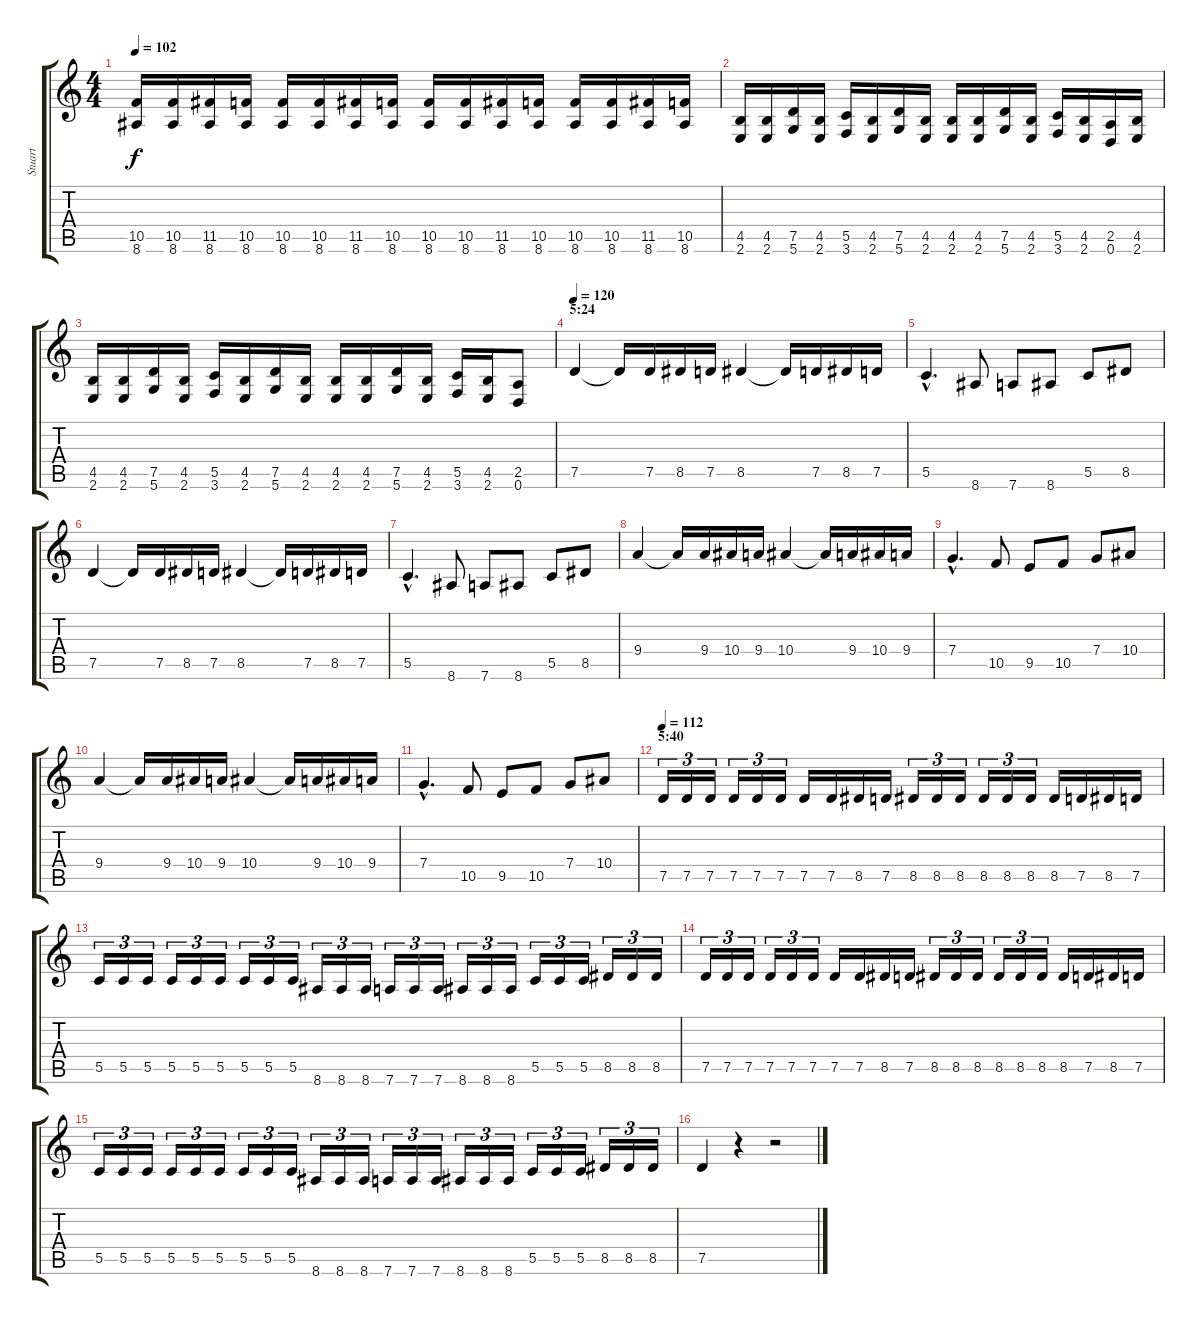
\track ("Stuart" "Stuart") {instrument distortionguitar}
\staff {score tabs}
\tuning (D4 A3 F3 C3 G2 D2) {hide}
\ts (4 4)
\tempo 102
\clef g2
\ks c
(10.5 8.6).16{dy f} (10.5 8.6).16 (11.5 8.6).16 (10.5 8.6).16 (10.5 8.6).16 (10.5 8.6).16 (11.5 8.6).16 (10.5 8.6).16 (10.5 8.6).16 (10.5 8.6).16 (11.5 8.6).16 (10.5 8.6).16 (10.5 8.6).16 (10.5 8.6).16 (11.5 8.6).16 (10.5 8.6).16 |
(4.5 2.6).16 (4.5 2.6).16 (7.5 5.6).16 (4.5 2.6).16 (5.5 3.6).16 (4.5 2.6).16 (7.5 5.6).16 (4.5 2.6).16 (4.5 2.6).16 (4.5 2.6).16 (7.5 5.6).16 (4.5 2.6).16 (5.5 3.6).16 (4.5 2.6).16 (2.5 0.6).16 (4.5 2.6).16 |
(4.5 2.6).16 (4.5 2.6).16 (7.5 5.6).16 (4.5 2.6).16 (5.5 3.6).16 (4.5 2.6).16 (7.5 5.6).16 (4.5 2.6).16 (4.5 2.6).16 (4.5 2.6).16 (7.5 5.6).16 (4.5 2.6).16 (5.5 3.6).16 (4.5 2.6).16 (2.5 0.6).8 |
\section ("" "5:24")
\tempo 120
7.5.4 7.5{t}.16 7.5.16 8.5.16 7.5.16 8.5.4 8.5{t}.16 7.5.16 8.5.16 7.5.16 |
5.5{hac}.4{d} 8.6.8 7.6.8 8.6.8 5.5.8 8.5.8 |
7.5.4 7.5{t}.16 7.5.16 8.5.16 7.5.16 8.5.4 8.5{t}.16 7.5.16 8.5.16 7.5.16 |
5.5{hac}.4{d} 8.6.8 7.6.8 8.6.8 5.5.8 8.5.8 |
9.4.4 9.4{t}.16 9.4.16 10.4.16 9.4.16 10.4.4 10.4{t}.16 9.4.16 10.4.16 9.4.16 |
7.4{hac}.4{d} 10.5.8 9.5.8 10.5.8 7.4.8 10.4.8 |
9.4.4 9.4{t}.16 9.4.16 10.4.16 9.4.16 10.4.4 10.4{t}.16 9.4.16 10.4.16 9.4.16 |
7.4{hac}.4{d} 10.5.8 9.5.8 10.5.8 7.4.8 10.4.8 |
\section ("" "5:40")
\tempo 112
7.5.16{tu (3 2)} 7.5.16{tu (3 2)} 7.5.16{tu (3 2)} 7.5.16{tu (3 2)} 7.5.16{tu (3 2)} 7.5.16{tu (3 2)} 7.5.16 7.5.16 8.5.16 7.5.16 8.5.16{tu (3 2)} 8.5.16{tu (3 2)} 8.5.16{tu (3 2)} 8.5.16{tu (3 2)} 8.5.16{tu (3 2)} 8.5.16{tu (3 2)} 8.5.16 7.5.16 8.5.16 7.5.16 |
5.5.16{tu (3 2)} 5.5.16{tu (3 2)} 5.5.16{tu (3 2)} 5.5.16{tu (3 2)} 5.5.16{tu (3 2)} 5.5.16{tu (3 2)} 5.5.16{tu (3 2)} 5.5.16{tu (3 2)} 5.5.16{tu (3 2)} 8.6.16{tu (3 2)} 8.6.16{tu (3 2)} 8.6.16{tu (3 2)} 7.6.16{tu (3 2)} 7.6.16{tu (3 2)} 7.6.16{tu (3 2)} 8.6.16{tu (3 2)} 8.6.16{tu (3 2)} 8.6.16{tu (3 2)} 5.5.16{tu (3 2)} 5.5.16{tu (3 2)} 5.5.16{tu (3 2)} 8.5.16{tu (3 2)} 8.5.16{tu (3 2)} 8.5.16{tu (3 2)} |
7.5.16{tu (3 2)} 7.5.16{tu (3 2)} 7.5.16{tu (3 2)} 7.5.16{tu (3 2)} 7.5.16{tu (3 2)} 7.5.16{tu (3 2)} 7.5.16 7.5.16 8.5.16 7.5.16 8.5.16{tu (3 2)} 8.5.16{tu (3 2)} 8.5.16{tu (3 2)} 8.5.16{tu (3 2)} 8.5.16{tu (3 2)} 8.5.16{tu (3 2)} 8.5.16 7.5.16 8.5.16 7.5.16 |
5.5.16{tu (3 2)} 5.5.16{tu (3 2)} 5.5.16{tu (3 2)} 5.5.16{tu (3 2)} 5.5.16{tu (3 2)} 5.5.16{tu (3 2)} 5.5.16{tu (3 2)} 5.5.16{tu (3 2)} 5.5.16{tu (3 2)} 8.6.16{tu (3 2)} 8.6.16{tu (3 2)} 8.6.16{tu (3 2)} 7.6.16{tu (3 2)} 7.6.16{tu (3 2)} 7.6.16{tu (3 2)} 8.6.16{tu (3 2)} 8.6.16{tu (3 2)} 8.6.16{tu (3 2)} 5.5.16{tu (3 2)} 5.5.16{tu (3 2)} 5.5.16{tu (3 2)} 8.5.16{tu (3 2)} 8.5.16{tu (3 2)} 8.5.16{tu (3 2)} |
7.5.4 r.4 r.2
